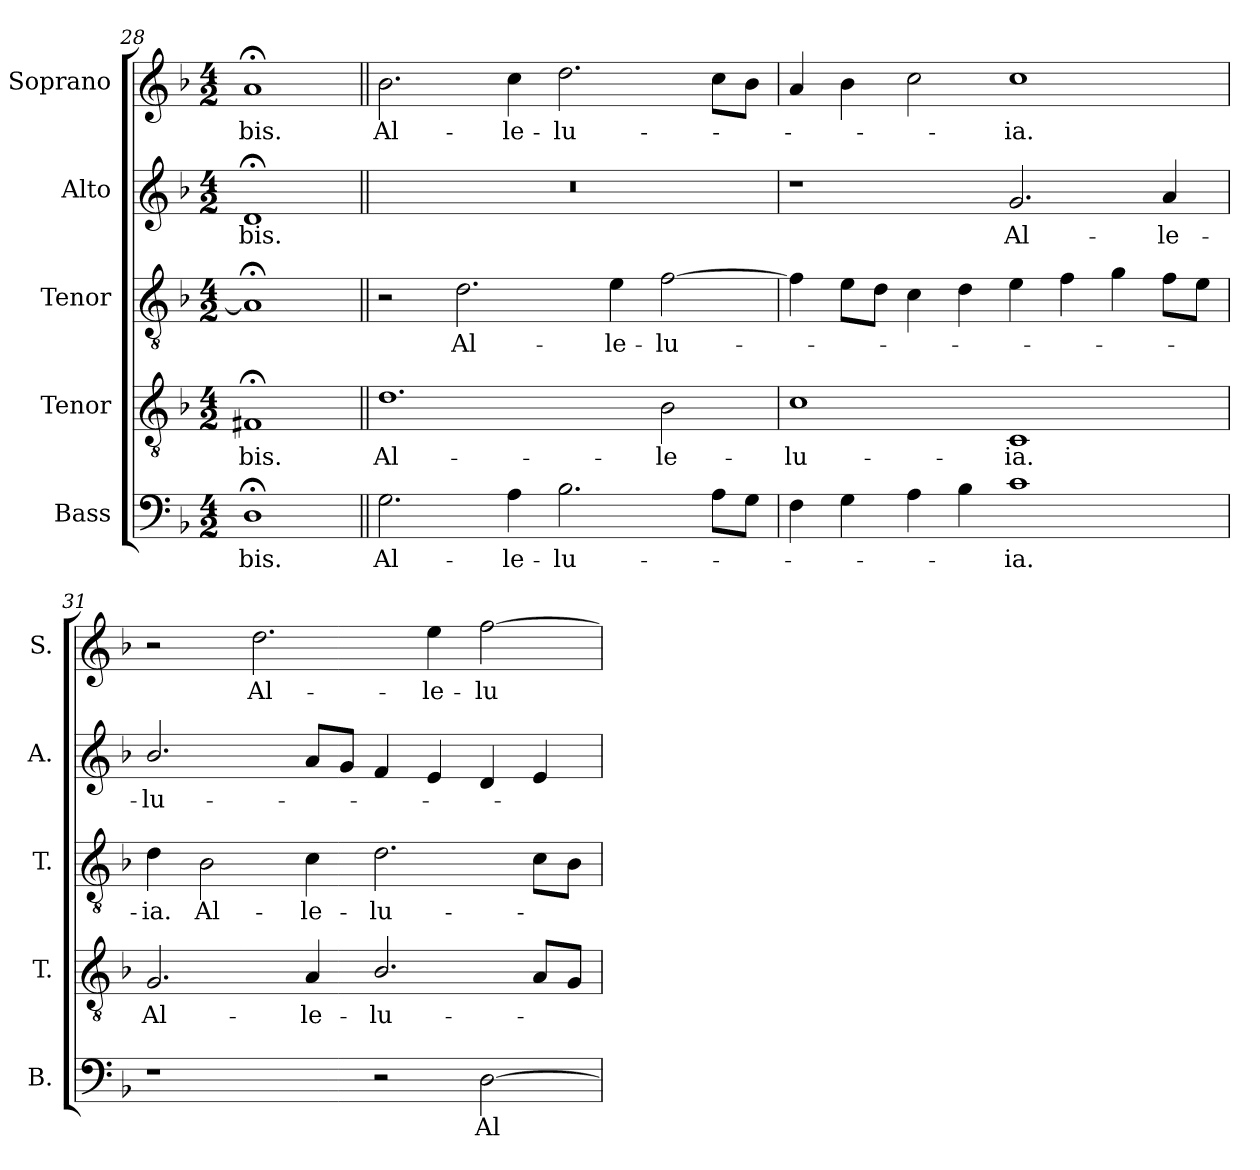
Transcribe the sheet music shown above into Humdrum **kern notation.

**kern	**text	**kern	**text	**kern	**text	**kern	**text	**kern	**text
*part5	*part5	*part4	*part4	*part3	*part3	*part2	*part2	*part1	*part1
*staff5	*staff5	*staff4	*staff4	*staff3	*staff3	*staff2	*staff2	*staff1	*staff1
*I"Bass	*	*I"Tenor	*	*I"Tenor	*	*I"Alto	*	*I"Soprano	*
*I'B.	*	*I'T.	*	*I'T.	*	*I'A.	*	*I'S.	*
*clefF4	*	*clefGv2	*	*clefGv2	*	*clefG2	*	*clefG2	*
*	*	*ITrd7c12	*	*ITrd7c12	*	*	*	*	*
*k[b-]	*	*k[b-]	*	*k[b-]	*	*k[b-]	*	*k[b-]	*
*F:	*	*F:	*	*F:	*	*F:	*	*F:	*
*M4/2	*	*M4/2	*	*M4/2	*	*M4/2	*	*M4/2	*
=28	=28	=28	=28	=28	=28	=28	=28	=28	=28
!	!LO:LY:b:color=#000000	!	!	!	!	!	!	!	!
!	!	!	!LO:LY:b:color=#000000	!	!	!	!	!	!
!	!	!	!	!	!	!	!LO:LY:b:color=#000000	!	!
!	!	!	!	!	!	!	!	!	!LO:LY:b:color=#000000
1D;i	-bis.	1FF#X;i	-bis.	1AA;i]	.	1d;i	-bis.	1a;i	-bis.
!!LO:LB:g=z
=29||	=29||	=29||	=29||	=29||	=29||	=29||	=29||	=29||	=29||
!	!LO:LY:b:color=#000000	!	!	!	!	!	!	!	!
!	!	!	!LO:LY:b:color=#000000	!	!	!LO:N:vis=1	!	!	!
!	!	!	!	!	!	!	!	!	!LO:LY:b:color=#000000
2.Gi\	Al-	1.Di	Al-	2r	.	0r	.	2.b-i\	Al-
!	!	!	!	!	!LO:LY:b:color=#000000	!	!	!	!
.	.	.	.	2.Di\	Al-	.	.	.	.
!	!LO:LY:b:color=#000000	!	!	!	!	!	!	!	!
!	!	!	!	!	!	!	!	!	!LO:LY:b:color=#000000
4Ai\	-le-	.	.	.	.	.	.	4cci\	-le-
!	!LO:LY:b:color=#000000	!	!	!	!	!	!	!	!
!	!	!	!	!	!	!	!	!	!LO:LY:b:color=#000000
2.B-i\	-lu-	.	.	.	.	.	.	2.ddi\	-lu-
!	!	!	!	!	!LO:LY:b:color=#000000	!	!	!	!
.	.	.	.	4Ei\	-le-	.	.	.	.
!	!	!	!LO:LY:b:color=#000000	!	!	!	!	!	!
!	!	!	!	!	!LO:LY:b:color=#000000	!	!	!	!
.	.	2BB-i\	-le-	[2Fi\	-lu-	.	.	.	.
8Ai\L	.	.	.	.	.	.	.	8cci\L	.
8Gi\J	.	.	.	.	.	.	.	8b-i\J	.
=30	=30	=30	=30	=30	=30	=30	=30	=30	=30
!	!	!	!LO:LY:b:color=#000000	!	!	!	!	!	!
4Fi\	.	1Ci	-lu-	4Fi\]	.	1r	.	4ai/	.
4Gi\	.	.	.	8Ei\L	.	.	.	4b-i\	.
.	.	.	.	8Di\J	.	.	.	.	.
4Ai\	.	.	.	4Ci\	.	.	.	2cci\	.
4B-i\	.	.	.	4Di\	.	.	.	.	.
!	!LO:LY:b:color=#000000	!	!	!	!	!	!	!	!
!	!	!	!LO:LY:b:color=#000000	!	!	!	!	!	!
!	!	!	!	!	!	!	!LO:LY:b:color=#000000	!	!
!	!	!	!	!	!	!	!	!	!LO:LY:b:color=#000000
1ci	-ia.	1CCi	-ia.	4Ei\	.	2.gi/	Al-	1cci	-ia.
.	.	.	.	4Fi\	.	.	.	.	.
.	.	.	.	4Gi\	.	.	.	.	.
!	!	!	!	!	!	!	!LO:LY:b:color=#000000	!	!
.	.	.	.	8Fi\L	.	4ai/	-le-	.	.
.	.	.	.	8Ei\J	.	.	.	.	.
=31	=31	=31	=31	=31	=31	=31	=31	=31	=31
!	!	!	!LO:LY:b:color=#000000	!	!	!	!	!	!
!	!	!	!	!	!LO:LY:b:color=#000000	!	!	!	!
!	!	!	!	!	!	!	!LO:LY:b:color=#000000	!	!
1r	.	2.GGi/	Al-	4Di\	-ia.	2.b-i/	-lu-	2r	.
!	!	!	!	!	!LO:LY:b:color=#000000	!	!	!	!
.	.	.	.	2BB-i\	Al-	.	.	.	.
!	!	!	!	!	!	!	!	!	!LO:LY:b:color=#000000
.	.	.	.	.	.	.	.	2.ddi\	Al-
!	!	!	!LO:LY:b:color=#000000	!	!	!	!	!	!
!	!	!	!	!	!LO:LY:b:color=#000000	!	!	!	!
.	.	4AAi/	-le-	4Ci\	-le-	8ai/L	.	.	.
.	.	.	.	.	.	8gi/J	.	.	.
!	!	!	!LO:LY:b:color=#000000	!	!	!	!	!	!
!	!	!	!	!	!LO:LY:b:color=#000000	!	!	!	!
2r	.	2.BB-i/	-lu-	2.Di\	-lu-	4fi/	.	.	.
!	!	!	!	!	!	!	!	!	!LO:LY:b:color=#000000
.	.	.	.	.	.	4ei/	.	4eei\	-le-
!	!LO:LY:b:color=#000000	!	!	!	!	!	!	!	!
!	!	!	!	!	!	!	!	!	!LO:LY:b:color=#000000
[2Di\	Al-	.	.	.	.	4di/	.	[2ffi\	-lu-
.	.	8AAi/L	.	8Ci\L	.	4ei/	.	.	.
.	.	8GGi/J	.	8BB-i\J	.	.	.	.	.
=	=	=	=	=	=	=	=	=	=
*-	*-	*-	*-	*-	*-	*-	*-	*-	*-
